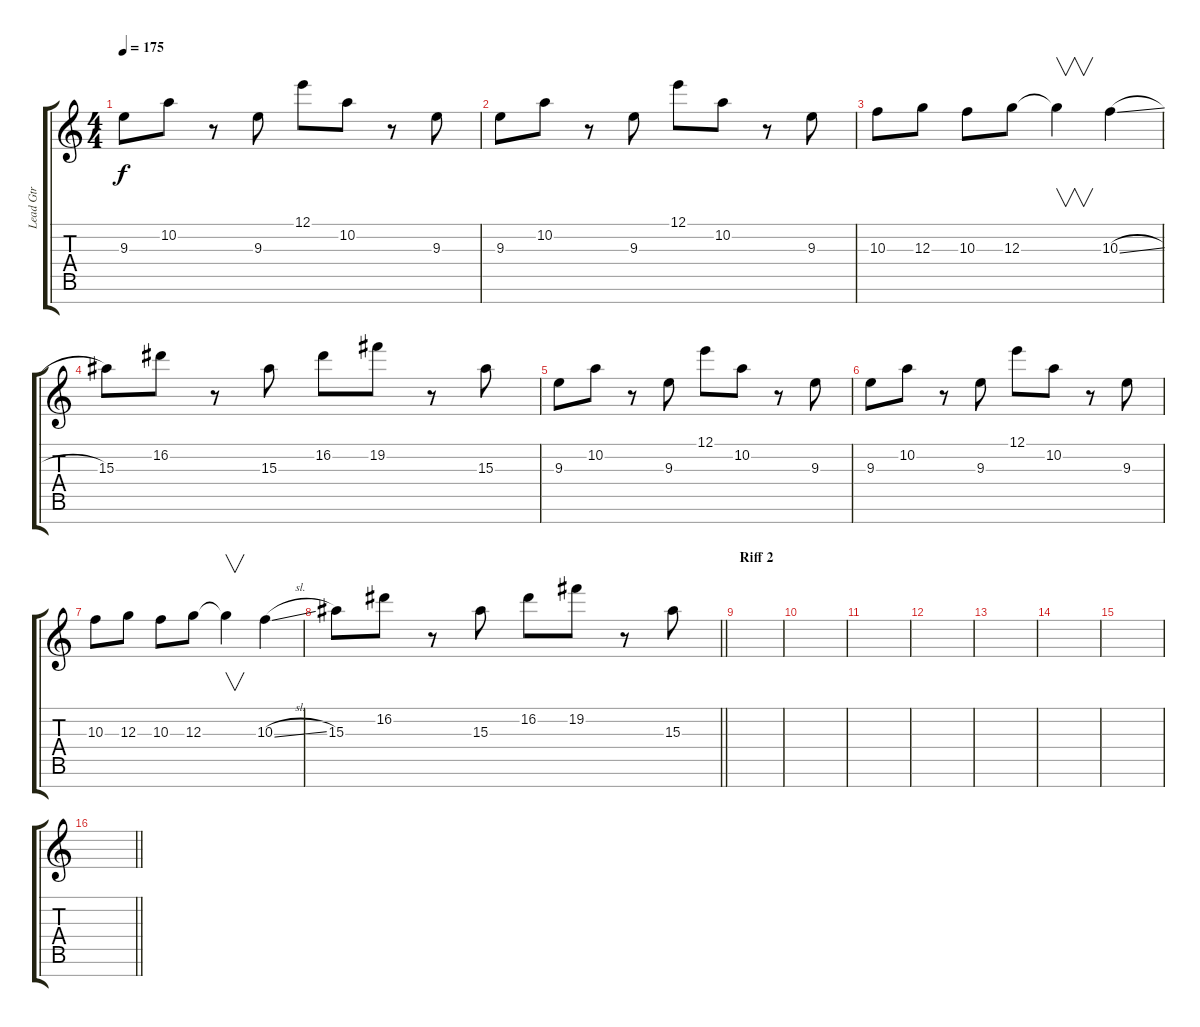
\track ("Lead Gtr" "Lead Gtr") {instrument overdrivenguitar}
\staff {score tabs}
\tuning (E4 B3 G3 D3 A2 E2 B1) {hide}
\ts (4 4)
\tempo 175
\clef g2
\ks c
9.3.8{dy f} 10.2.8 r.8 9.3.8 12.1.8 10.2.8 r.8 9.3.8 |
9.3.8 10.2.8 r.8 9.3.8 12.1.8 10.2.8 r.8 9.3.8 |
10.3.8 12.3.8 10.3.8 12.3.8 12.3{t}.4{v} 10.3{sl}.4 |
15.3.8 16.2.8 r.8 15.3.8 16.2.8 19.2.8 r.8 15.3.8 |
9.3.8 10.2.8 r.8 9.3.8 12.1.8 10.2.8 r.8 9.3.8 |
9.3.8 10.2.8 r.8 9.3.8 12.1.8 10.2.8 r.8 9.3.8 |
10.3.8 12.3.8 10.3.8 12.3.8 12.3{t}.4{v} 10.3{sl}.4 |
\barLineRight lightlight
15.3.8 16.2.8 r.8 15.3.8 16.2.8 19.2.8 r.8 15.3.8 |
\section ("" "Riff 2")
|
|
|
|
|
|
|
\barLineRight lightlight
